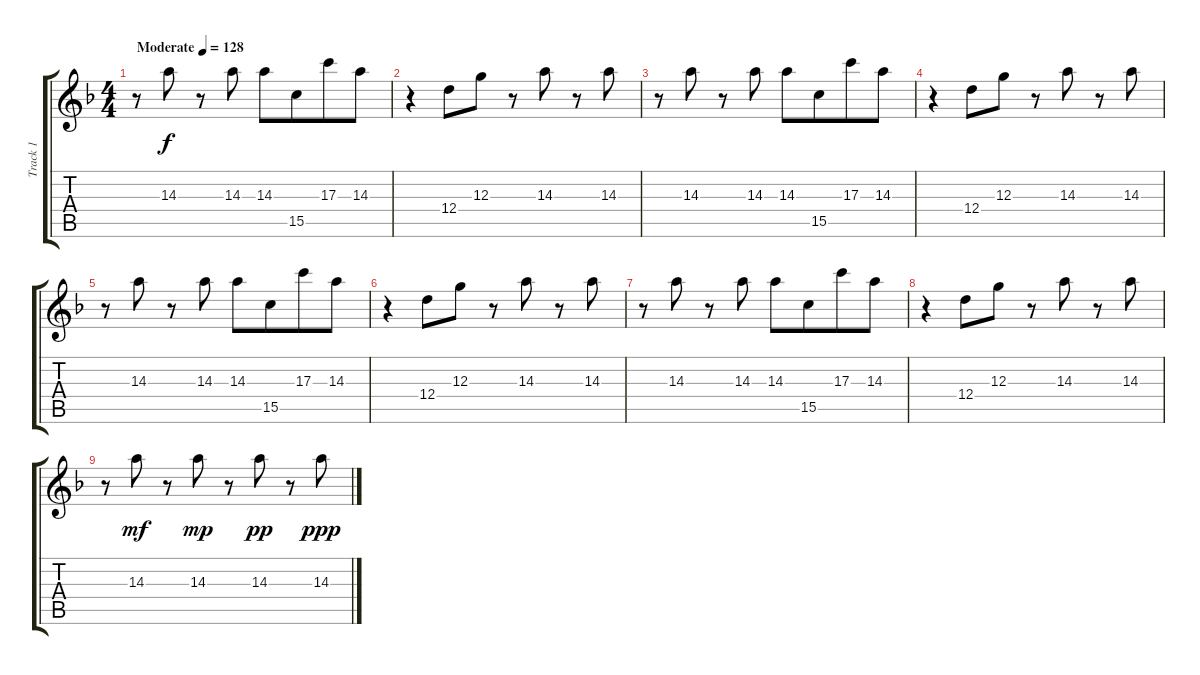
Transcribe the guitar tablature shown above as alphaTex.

\track ("Track 1" "Track 1") {instrument overdrivenguitar}
\staff {score tabs}
\tuning (E4 B3 G3 D3 A2 E2) {hide}
\ts (4 4)
\tempo (128 "Moderate")
\clef g2
\ks dminor
r.8{dy f instrument overdrivenguitar} 14.3.8 r.8 14.3.8 14.3.8 15.5.8{beam merge} 17.3.8 14.3.8 |
r.4 12.4.8 12.3.8 r.8 14.3.8 r.8 14.3.8 |
r.8 14.3.8 r.8 14.3.8 14.3.8 15.5.8{beam merge} 17.3.8 14.3.8 |
r.4 12.4.8 12.3.8 r.8 14.3.8 r.8 14.3.8 |
r.8 14.3.8 r.8 14.3.8 14.3.8 15.5.8{beam merge} 17.3.8 14.3.8 |
r.4 12.4.8 12.3.8 r.8 14.3.8 r.8 14.3.8 |
r.8 14.3.8 r.8 14.3.8 14.3.8 15.5.8{beam merge} 17.3.8 14.3.8 |
r.4 12.4.8 12.3.8 r.8 14.3.8 r.8 14.3.8 |
r.8 14.3.8{dy mf} r.8 14.3.8{dy mp} r.8 14.3.8{dy pp} r.8 14.3.8{dy ppp}
